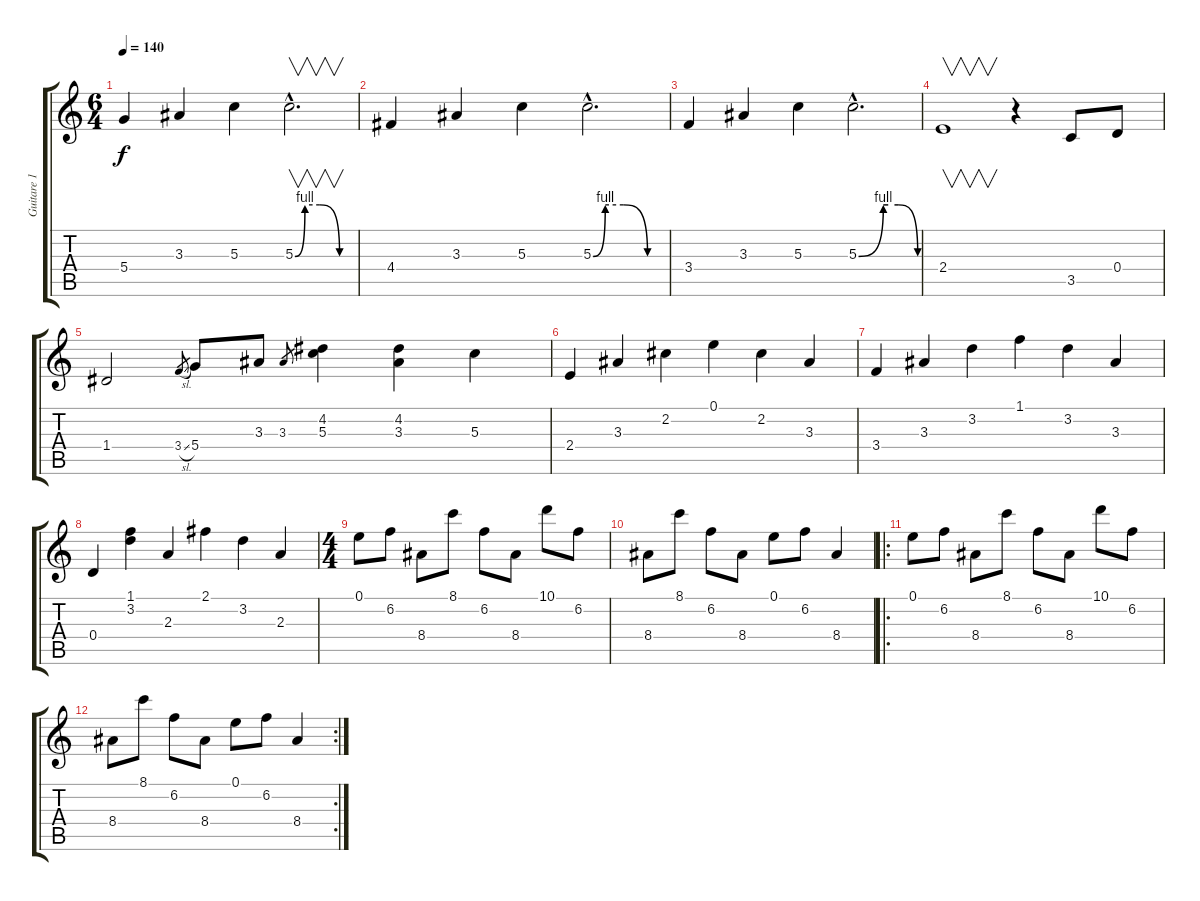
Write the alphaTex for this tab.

\track ("Guitare 1" "Guitare 1") {instrument electricguitarclean}
\staff {score tabs}
\tuning (E4 B3 G3 D3 A2 E2) {hide}
\ts (6 4)
\tempo 140
\clef g2
\ks c
5.4.4{dy f} 3.3.4 5.3.4 5.3{be (custom 0 0 10 4 25 4 45 0 60 0) hac}.2{v d} |
4.4.4 3.3.4 5.3.4 5.3{be (custom 0 0 10 4 25 4 45 0 60 0) hac}.2{d} |
3.4.4 3.3.4 5.3.4 5.3{be (custom 0 0 25 4 30 4 40 4 60 0) hac}.2{d} |
2.4.1{v} r.4 3.5.8 0.4.8 |
1.4.2 3.4{sl}.8{gr} 5.4.8 3.3.8 3.3.8{gr} (4.2 5.3).4 (4.2 3.3).4 5.3.4 |
2.4.4 3.3.4 2.2.4 0.1.4 2.2.4 3.3.4 |
3.4.4 3.3.4 3.2.4 1.1.4 3.2.4 3.3.4 |
0.4.4 (1.1 3.2).4 2.3.4 2.1.4 3.2.4 2.3.4 |
\ts (4 4)
0.1.8 6.2.8 8.4.8 8.1.8 6.2.8 8.4.8 10.1.8 6.2.8 |
8.4.8 8.1.8 6.2.8 8.4.8 0.1.8 6.2.8 8.4.4 |
\ro
0.1.8 6.2.8 8.4.8 8.1.8 6.2.8 8.4.8 10.1.8 6.2.8 |
\rc 2
8.4.8 8.1.8 6.2.8 8.4.8 0.1.8 6.2.8 8.4.4
